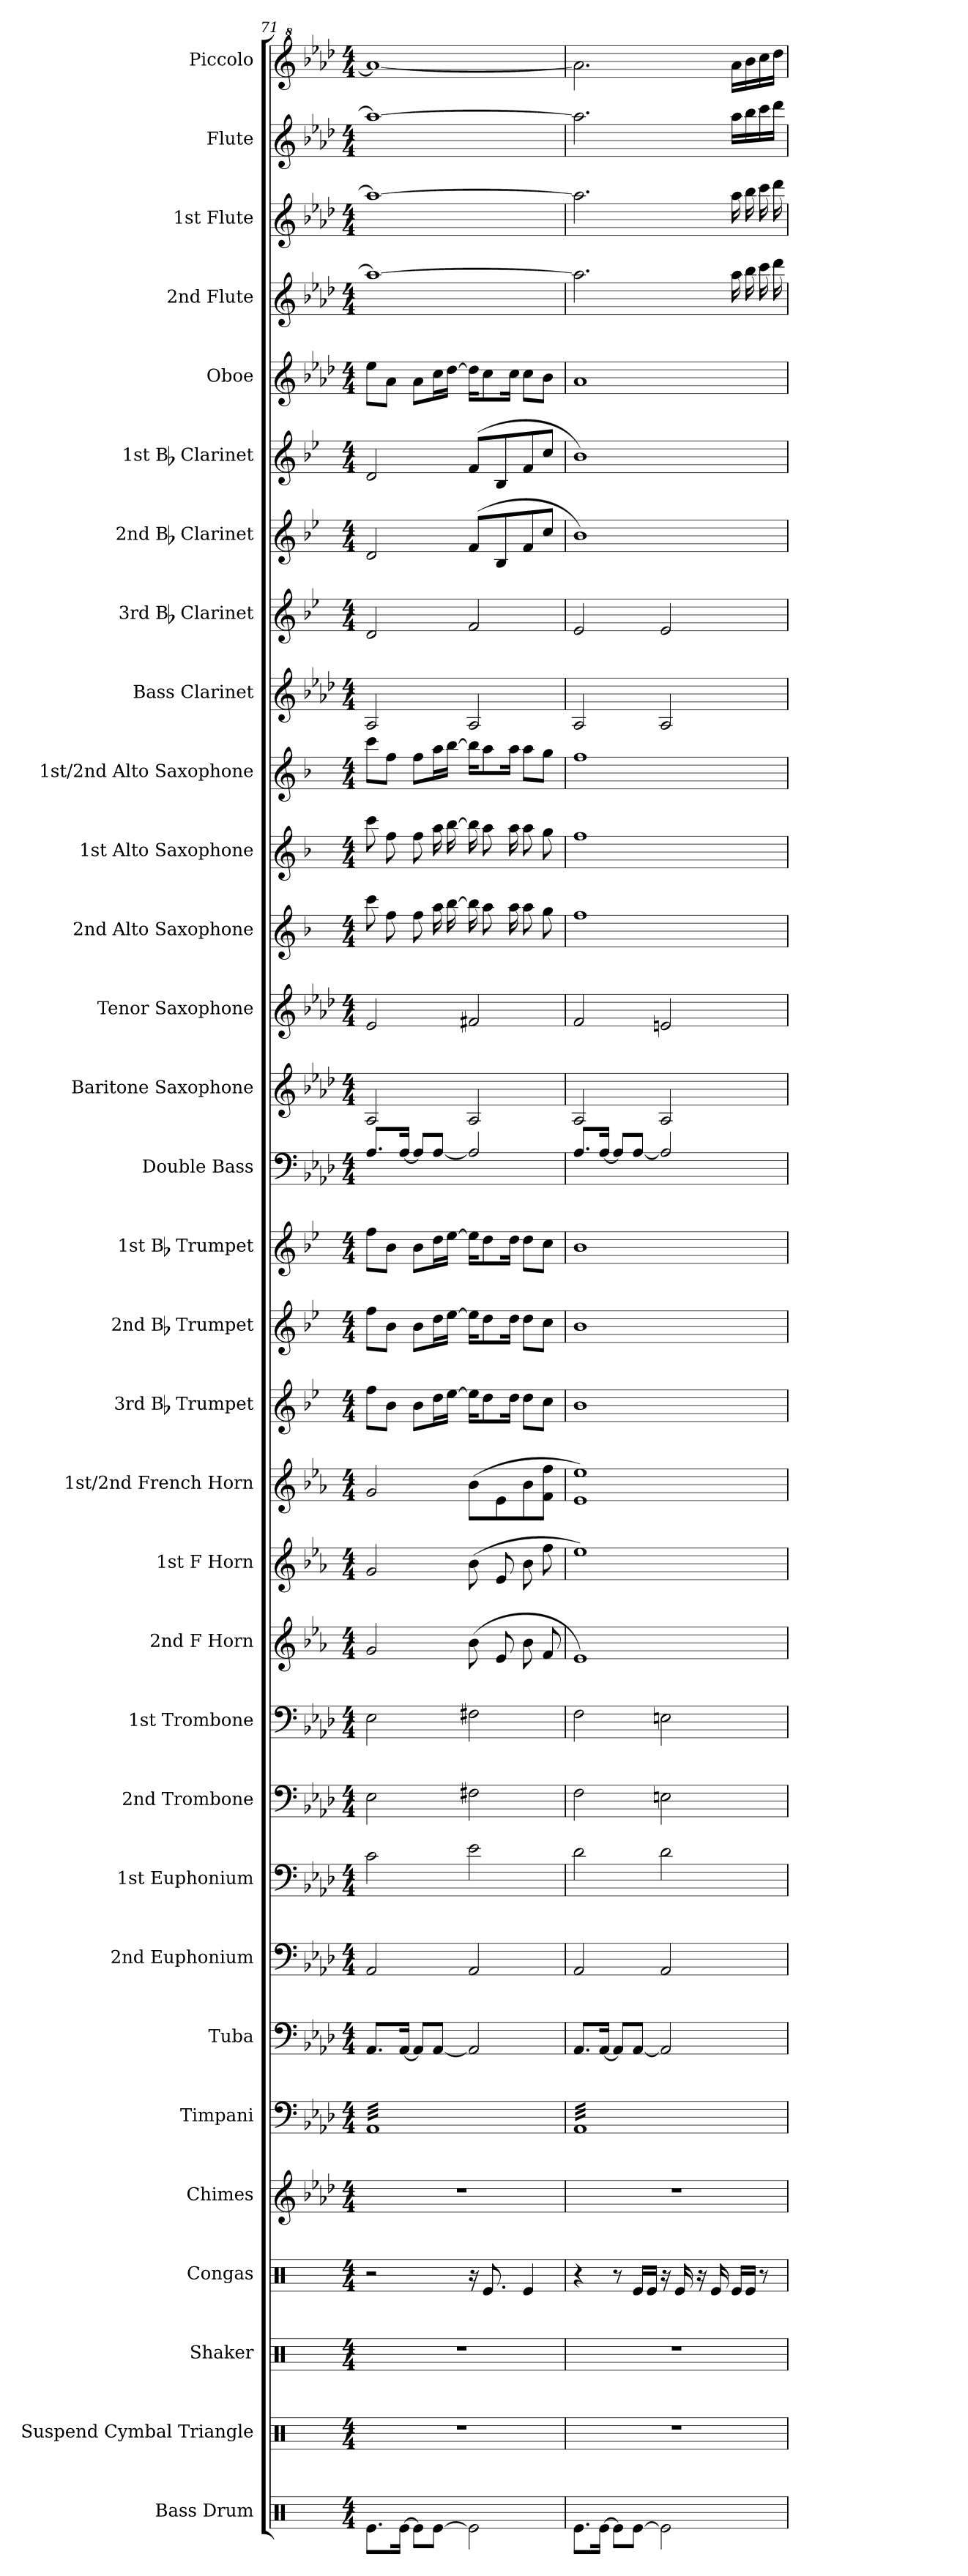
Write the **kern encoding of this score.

**kern	**kern	**kern	**kern	**kern	**kern	**kern	**kern	**kern	**kern	**kern	**kern	**kern	**kern	**kern	**kern	**kern	**kern	**kern	**kern	**kern	**kern	**kern	**kern	**kern	**kern	**kern	**kern	**kern	**kern	**kern	**kern
*part32	*part31	*part30	*part29	*part28	*part27	*part26	*part25	*part24	*part23	*part22	*part21	*part20	*part19	*part18	*part17	*part16	*part15	*part14	*part13	*part12	*part11	*part10	*part9	*part8	*part7	*part6	*part5	*part4	*part3	*part2	*part1
*staff32	*staff31	*staff30	*staff29	*staff28	*staff27	*staff26	*staff25	*staff24	*staff23	*staff22	*staff21	*staff20	*staff19	*staff18	*staff17	*staff16	*staff15	*staff14	*staff13	*staff12	*staff11	*staff10	*staff9	*staff8	*staff7	*staff6	*staff5	*staff4	*staff3	*staff2	*staff1
*I"Bass Drum	*I"Suspend Cymbal Triangle	*I"Shaker	*I"Congas	*I"Chimes	*I"Timpani	*I"Tuba	*I"2nd Euphonium	*I"1st Euphonium	*I"2nd Trombone	*I"1st Trombone	*I"2nd F Horn	*I"1st F Horn	*I"1st/2nd French Horn	*I"3rd Bb Trumpet	*I"2nd Bb Trumpet	*I"1st Bb Trumpet	*I"Double Bass	*I"Baritone Saxophone	*I"Tenor Saxophone	*I"2nd Alto Saxophone	*I"1st Alto Saxophone	*I"1st/2nd Alto Saxophone	*I"Bass Clarinet	*I"3rd Bb Clarinet	*I"2nd Bb Clarinet	*I"1st Bb Clarinet	*I"Oboe	*I"2nd Flute	*I"1st Flute	*I"Flute	*I"Piccolo
*I'B. Dr.	*I'Sus.C Tri.	*I'Sh.	*I'Co.	*I'Chm.	*I'Timp.	*I'Tba.	*I'Euph. 2	*I'Euph. 1	*I'Tbn. 2	*I'Tbn. 1	*I'F Hn. 2	*I'F Hn. 1	*I'F Hn. 1/2	*I'Tpt. 3	*I'Tpt. 2	*I'Tpt. 1	*I'D. Bass	*I'Bar. Sax	*I'T. Sax.	*I'A. Sax. 2	*I'A. Sax. 1	*I'A. Sax. 1/2	*I'B. Cl.	*I'Cl. 3	*I'Cl. 2	*I'Cl. 1	*I'Ob.	*I'Fl. 2	*I'Fl. 1	*I'Fl.	*I'Picc.
*clefX	*clefX	*clefX	*clefX	*clefG2	*clefF4	*clefF4	*clefF4	*clefF4	*clefF4	*clefF4	*clefG2	*clefG2	*clefG2	*clefG2	*clefG2	*clefG2	*clefF4	*clefG2	*clefG2	*clefG2	*clefG2	*clefG2	*clefG2	*clefG2	*clefG2	*clefG2	*clefG2	*clefG2	*clefG2	*clefG2	*clefG^2
*	*	*	*	*	*	*	*	*	*	*	*ITrd4c7	*ITrd4c7	*ITrd4c7	*ITrd1c2	*ITrd1c2	*ITrd1c2	*ITrd7c12	*ITrd12c21	*ITrd8c14	*ITrd5c9	*ITrd5c9	*ITrd5c9	*ITrd8c14	*ITrd1c2	*ITrd1c2	*ITrd1c2	*	*	*	*	*ITrd-7c-12
*k[]	*k[]	*k[]	*k[]	*k[b-e-a-d-]	*k[b-e-a-d-]	*k[b-e-a-d-]	*k[b-e-a-d-]	*k[b-e-a-d-]	*k[b-e-a-d-]	*k[b-e-a-d-]	*k[b-e-a-d-]	*k[b-e-a-d-]	*k[b-e-a-d-]	*k[b-e-a-d-]	*k[b-e-a-d-]	*k[b-e-a-d-]	*k[b-e-a-d-]	*k[b-e-a-d-]	*k[b-e-a-d-]	*k[b-e-a-d-]	*k[b-e-a-d-]	*k[b-e-a-d-]	*k[b-e-a-d-]	*k[b-e-a-d-]	*k[b-e-a-d-]	*k[b-e-a-d-]	*k[b-e-a-d-]	*k[b-e-a-d-]	*k[b-e-a-d-]	*k[b-e-a-d-]	*k[b-e-a-d-]
*M4/4	*M4/4	*M4/4	*M4/4	*M4/4	*M4/4	*M4/4	*M4/4	*M4/4	*M4/4	*M4/4	*M4/4	*M4/4	*M4/4	*M4/4	*M4/4	*M4/4	*M4/4	*M4/4	*M4/4	*M4/4	*M4/4	*M4/4	*M4/4	*M4/4	*M4/4	*M4/4	*M4/4	*M4/4	*M4/4	*M4/4	*M4/4
=71	=71	=71	=71	=71	=71	=71	=71	=71	=71	=71	=71	=71	=71	=71	=71	=71	=71	=71	=71	=71	=71	=71	=71	=71	=71	=71	=71	=71	=71	=71	=71
*	*	*	*	*	*tremolo	*	*	*	*	*	*	*	*	*	*	*	*	*	*	*	*	*	*	*	*	*	*	*	*	*	*
8.Re\L	1r	1r	2r	1r	32AA-LLL	8.AA-/L	2AA-/	2c\	2E-\	2E-\	2c/	2c/	2c/	8ee-\L	8ee-\L	8ee-\L	8.AA-/L	2AA-/	2E-/	8ee-\	8ee-\	8ee-\L	2AA-/	2c/	2c/	2c/	8ee-\L	1aa-_	1aa-_	1aa-_	1aaa-_
.	.	.	.	.	32AA-	.	.	.	.	.	.	.	.	.	.	.	.	.	.	.	.	.	.	.	.	.	.	.	.	.	.
.	.	.	.	.	32AA-	.	.	.	.	.	.	.	.	.	.	.	.	.	.	.	.	.	.	.	.	.	.	.	.	.	.
.	.	.	.	.	32AA-	.	.	.	.	.	.	.	.	.	.	.	.	.	.	.	.	.	.	.	.	.	.	.	.	.	.
.	.	.	.	.	32AA-	.	.	.	.	.	.	.	.	8a-\J	8a-\J	8a-\J	.	.	.	8a-\	8a-\	8a-\J	.	.	.	.	8a-\J	.	.	.	.
.	.	.	.	.	32AA-	.	.	.	.	.	.	.	.	.	.	.	.	.	.	.	.	.	.	.	.	.	.	.	.	.	.
[16Re\Jk	.	.	.	.	32AA-	[16AA-/Jk	.	.	.	.	.	.	.	.	.	.	[16AA-/Jk	.	.	.	.	.	.	.	.	.	.	.	.	.	.
.	.	.	.	.	32AA-	.	.	.	.	.	.	.	.	.	.	.	.	.	.	.	.	.	.	.	.	.	.	.	.	.	.
8Re\L]	.	.	.	.	32AA-	8AA-/L]	.	.	.	.	.	.	.	8a-\L	8a-\L	8a-\L	8AA-/L]	.	.	8a-\	8a-\	8a-\L	.	.	.	.	8a-\L	.	.	.	.
.	.	.	.	.	32AA-	.	.	.	.	.	.	.	.	.	.	.	.	.	.	.	.	.	.	.	.	.	.	.	.	.	.
.	.	.	.	.	32AA-	.	.	.	.	.	.	.	.	.	.	.	.	.	.	.	.	.	.	.	.	.	.	.	.	.	.
.	.	.	.	.	32AA-	.	.	.	.	.	.	.	.	.	.	.	.	.	.	.	.	.	.	.	.	.	.	.	.	.	.
[8Re\J	.	.	.	.	32AA-	[8AA-/J	.	.	.	.	.	.	.	16cc\L	16cc\L	16cc\L	[8AA-/J	.	.	16cc\	16cc\	16cc\L	.	.	.	.	16cc\L	.	.	.	.
.	.	.	.	.	32AA-	.	.	.	.	.	.	.	.	.	.	.	.	.	.	.	.	.	.	.	.	.	.	.	.	.	.
.	.	.	.	.	32AA-	.	.	.	.	.	.	.	.	[16dd-\JJ	[16dd-\JJ	[16dd-\JJ	.	.	.	[16dd-\	[16dd-\	[16dd-\JJ	.	.	.	.	[16dd-\JJ	.	.	.	.
.	.	.	.	.	32AA-	.	.	.	.	.	.	.	.	.	.	.	.	.	.	.	.	.	.	.	.	.	.	.	.	.	.
2Re\]	.	.	16r	.	32AA-	2AA-/]	2AA-/	2e-\	2F#X\	2F#X\	(8e-\	(8e-\	(8e-\L	16dd-\KL]	16dd-\KL]	16dd-\KL]	2AA-/]	2AA-/	2F#X/	16dd-\]	16dd-\]	16dd-\KL]	2AA-/	2e-/	(>8e-/L	(>8e-/L	16dd-\KL]	.	.	.	.
.	.	.	.	.	32AA-	.	.	.	.	.	.	.	.	.	.	.	.	.	.	.	.	.	.	.	.	.	.	.	.	.	.
.	.	.	8.Re/	.	32AA-	.	.	.	.	.	.	.	.	8cc\	8cc\	8cc\	.	.	.	8cc\	8cc\	8cc\	.	.	.	.	8cc\	.	.	.	.
.	.	.	.	.	32AA-	.	.	.	.	.	.	.	.	.	.	.	.	.	.	.	.	.	.	.	.	.	.	.	.	.	.
.	.	.	.	.	32AA-	.	.	.	.	.	8A-/	8A-/	8A-\	.	.	.	.	.	.	.	.	.	.	.	8A-/	8A-/	.	.	.	.	.
.	.	.	.	.	32AA-	.	.	.	.	.	.	.	.	.	.	.	.	.	.	.	.	.	.	.	.	.	.	.	.	.	.
.	.	.	.	.	32AA-	.	.	.	.	.	.	.	.	16cc\Jk	16cc\Jk	16cc\Jk	.	.	.	16cc\	16cc\	16cc\Jk	.	.	.	.	16cc\Jk	.	.	.	.
.	.	.	.	.	32AA-	.	.	.	.	.	.	.	.	.	.	.	.	.	.	.	.	.	.	.	.	.	.	.	.	.	.
.	.	.	4Re/	.	32AA-	.	.	.	.	.	8e-\	8e-\	8e-\	8cc\L	8cc\L	8cc\L	.	.	.	8cc\	8cc\	8cc\L	.	.	8e-/	8e-/	8cc\L	.	.	.	.
.	.	.	.	.	32AA-	.	.	.	.	.	.	.	.	.	.	.	.	.	.	.	.	.	.	.	.	.	.	.	.	.	.
.	.	.	.	.	32AA-	.	.	.	.	.	.	.	.	.	.	.	.	.	.	.	.	.	.	.	.	.	.	.	.	.	.
.	.	.	.	.	32AA-	.	.	.	.	.	.	.	.	.	.	.	.	.	.	.	.	.	.	.	.	.	.	.	.	.	.
.	.	.	.	.	32AA-	.	.	.	.	.	8B-/	8b-\	8B-\ 8b-\J	8b-\J	8b-\J	8b-\J	.	.	.	8b-\	8b-\	8b-\J	.	.	8b-/J	8b-/J	8b-\J	.	.	.	.
.	.	.	.	.	32AA-	.	.	.	.	.	.	.	.	.	.	.	.	.	.	.	.	.	.	.	.	.	.	.	.	.	.
.	.	.	.	.	32AA-	.	.	.	.	.	.	.	.	.	.	.	.	.	.	.	.	.	.	.	.	.	.	.	.	.	.
.	.	.	.	.	32AA-JJJ	.	.	.	.	.	.	.	.	.	.	.	.	.	.	.	.	.	.	.	.	.	.	.	.	.	.
=72	=72	=72	=72	=72	=72	=72	=72	=72	=72	=72	=72	=72	=72	=72	=72	=72	=72	=72	=72	=72	=72	=72	=72	=72	=72	=72	=72	=72	=72	=72	=72
8.Re\L	1r	1r	4r	1r	32AA-LLL	8.AA-/L	2AA-/	2d-\	2F\	2F\	1A-)	1a-)	1A- 1a-)	1a-	1a-	1a-	8.AA-/L	2AA-/	2F/	1a-	1a-	1a-	2AA-/	2d-/	1a-)	1a-)	1a-	2.aa-\]	2.aa-\]	2.aa-\]	2.aaa-\]
.	.	.	.	.	32AA-	.	.	.	.	.	.	.	.	.	.	.	.	.	.	.	.	.	.	.	.	.	.	.	.	.	.
.	.	.	.	.	32AA-	.	.	.	.	.	.	.	.	.	.	.	.	.	.	.	.	.	.	.	.	.	.	.	.	.	.
.	.	.	.	.	32AA-	.	.	.	.	.	.	.	.	.	.	.	.	.	.	.	.	.	.	.	.	.	.	.	.	.	.
.	.	.	.	.	32AA-	.	.	.	.	.	.	.	.	.	.	.	.	.	.	.	.	.	.	.	.	.	.	.	.	.	.
.	.	.	.	.	32AA-	.	.	.	.	.	.	.	.	.	.	.	.	.	.	.	.	.	.	.	.	.	.	.	.	.	.
[16Re\Jk	.	.	.	.	32AA-	[16AA-/Jk	.	.	.	.	.	.	.	.	.	.	[16AA-/Jk	.	.	.	.	.	.	.	.	.	.	.	.	.	.
.	.	.	.	.	32AA-	.	.	.	.	.	.	.	.	.	.	.	.	.	.	.	.	.	.	.	.	.	.	.	.	.	.
8Re\L]	.	.	8r	.	32AA-	8AA-/L]	.	.	.	.	.	.	.	.	.	.	8AA-/L]	.	.	.	.	.	.	.	.	.	.	.	.	.	.
.	.	.	.	.	32AA-	.	.	.	.	.	.	.	.	.	.	.	.	.	.	.	.	.	.	.	.	.	.	.	.	.	.
.	.	.	.	.	32AA-	.	.	.	.	.	.	.	.	.	.	.	.	.	.	.	.	.	.	.	.	.	.	.	.	.	.
.	.	.	.	.	32AA-	.	.	.	.	.	.	.	.	.	.	.	.	.	.	.	.	.	.	.	.	.	.	.	.	.	.
[8Re\J	.	.	16Re/LL	.	32AA-	[8AA-/J	.	.	.	.	.	.	.	.	.	.	[8AA-/J	.	.	.	.	.	.	.	.	.	.	.	.	.	.
.	.	.	.	.	32AA-	.	.	.	.	.	.	.	.	.	.	.	.	.	.	.	.	.	.	.	.	.	.	.	.	.	.
.	.	.	16Re/JJ	.	32AA-	.	.	.	.	.	.	.	.	.	.	.	.	.	.	.	.	.	.	.	.	.	.	.	.	.	.
.	.	.	.	.	32AA-	.	.	.	.	.	.	.	.	.	.	.	.	.	.	.	.	.	.	.	.	.	.	.	.	.	.
2Re\]	.	.	16r	.	32AA-	2AA-/]	2AA-/	2d-\	2En\	2En\	.	.	.	.	.	.	2AA-/]	2AA-/	2En/	.	.	.	2AA-/	2d-/	.	.	.	.	.	.	.
.	.	.	.	.	32AA-	.	.	.	.	.	.	.	.	.	.	.	.	.	.	.	.	.	.	.	.	.	.	.	.	.	.
.	.	.	16Re/	.	32AA-	.	.	.	.	.	.	.	.	.	.	.	.	.	.	.	.	.	.	.	.	.	.	.	.	.	.
.	.	.	.	.	32AA-	.	.	.	.	.	.	.	.	.	.	.	.	.	.	.	.	.	.	.	.	.	.	.	.	.	.
.	.	.	16r	.	32AA-	.	.	.	.	.	.	.	.	.	.	.	.	.	.	.	.	.	.	.	.	.	.	.	.	.	.
.	.	.	.	.	32AA-	.	.	.	.	.	.	.	.	.	.	.	.	.	.	.	.	.	.	.	.	.	.	.	.	.	.
.	.	.	16Re/	.	32AA-	.	.	.	.	.	.	.	.	.	.	.	.	.	.	.	.	.	.	.	.	.	.	.	.	.	.
.	.	.	.	.	32AA-	.	.	.	.	.	.	.	.	.	.	.	.	.	.	.	.	.	.	.	.	.	.	.	.	.	.
.	.	.	16Re/LL	.	32AA-	.	.	.	.	.	.	.	.	.	.	.	.	.	.	.	.	.	.	.	.	.	.	16aa-\	16aa-\	16aa-\LL	16aaa-\LL
.	.	.	.	.	32AA-	.	.	.	.	.	.	.	.	.	.	.	.	.	.	.	.	.	.	.	.	.	.	.	.	.	.
.	.	.	16Re/JJ	.	32AA-	.	.	.	.	.	.	.	.	.	.	.	.	.	.	.	.	.	.	.	.	.	.	16bb-\	16bb-\	16bb-\	16bbb-\
.	.	.	.	.	32AA-	.	.	.	.	.	.	.	.	.	.	.	.	.	.	.	.	.	.	.	.	.	.	.	.	.	.
.	.	.	8r	.	32AA-	.	.	.	.	.	.	.	.	.	.	.	.	.	.	.	.	.	.	.	.	.	.	16ccc\	16ccc\	16ccc\	16cccc\
.	.	.	.	.	32AA-	.	.	.	.	.	.	.	.	.	.	.	.	.	.	.	.	.	.	.	.	.	.	.	.	.	.
.	.	.	.	.	32AA-	.	.	.	.	.	.	.	.	.	.	.	.	.	.	.	.	.	.	.	.	.	.	16ddd-\	16ddd-\	16ddd-\JJ	16dddd-\JJ
.	.	.	.	.	32AA-JJJ	.	.	.	.	.	.	.	.	.	.	.	.	.	.	.	.	.	.	.	.	.	.	.	.	.	.
*	*	*	*	*	*Xtremolo	*	*	*	*	*	*	*	*	*	*	*	*	*	*	*	*	*	*	*	*	*	*	*	*	*	*
=	=	=	=	=	=	=	=	=	=	=	=	=	=	=	=	=	=	=	=	=	=	=	=	=	=	=	=	=	=	=	=
*-	*-	*-	*-	*-	*-	*-	*-	*-	*-	*-	*-	*-	*-	*-	*-	*-	*-	*-	*-	*-	*-	*-	*-	*-	*-	*-	*-	*-	*-	*-	*-
